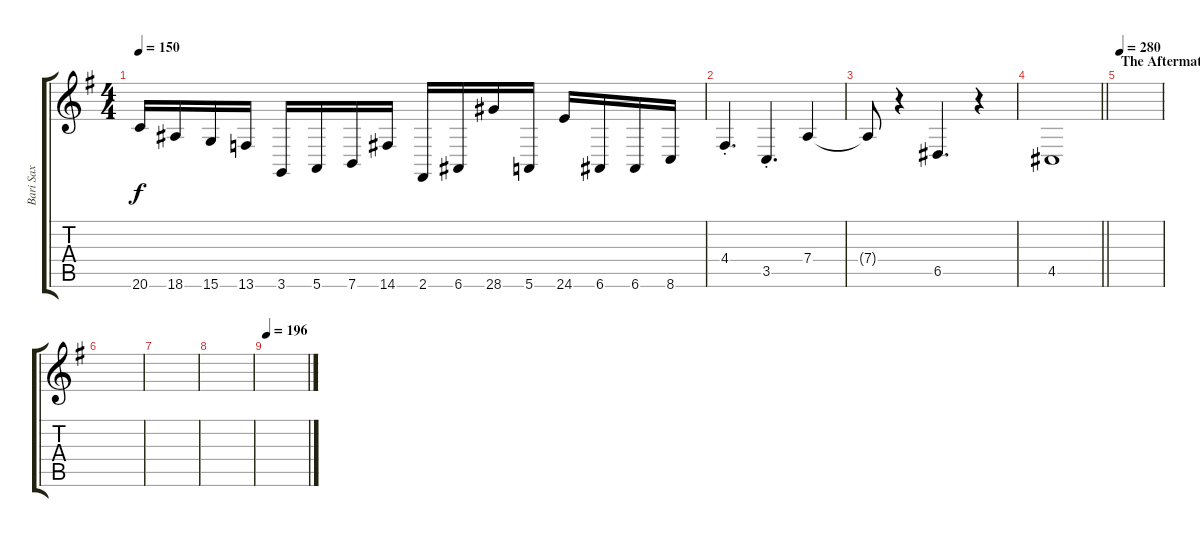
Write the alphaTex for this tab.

\track ("Bari Sax" "Bari Sax") {instrument baritonesax}
\staff {score tabs}
\tuning (E4 B3 G3 D3 A2 E2) {hide}
\ts (4 4)
\tempo 150
\clef g2
\ks eminor
20.6.16{dy f} 18.6.16 15.6.16 13.6.16 3.6.16 5.6.16 7.6.16 14.6.16 2.6.16 6.6.16 28.6.16 5.6.16 24.6.16 6.6.16 6.6.16 8.6.16 |
4.4{st}.4{d} 3.5{st}.4{d} 7.4.4 |
7.4{t}.8 r.4 6.5.4{d} r.4 |
\barLineRight lightlight
4.5.1{volume 0} |
\section ("" "The Aftermath")
\tempo 280
|
|
|
|
\tempo 196
